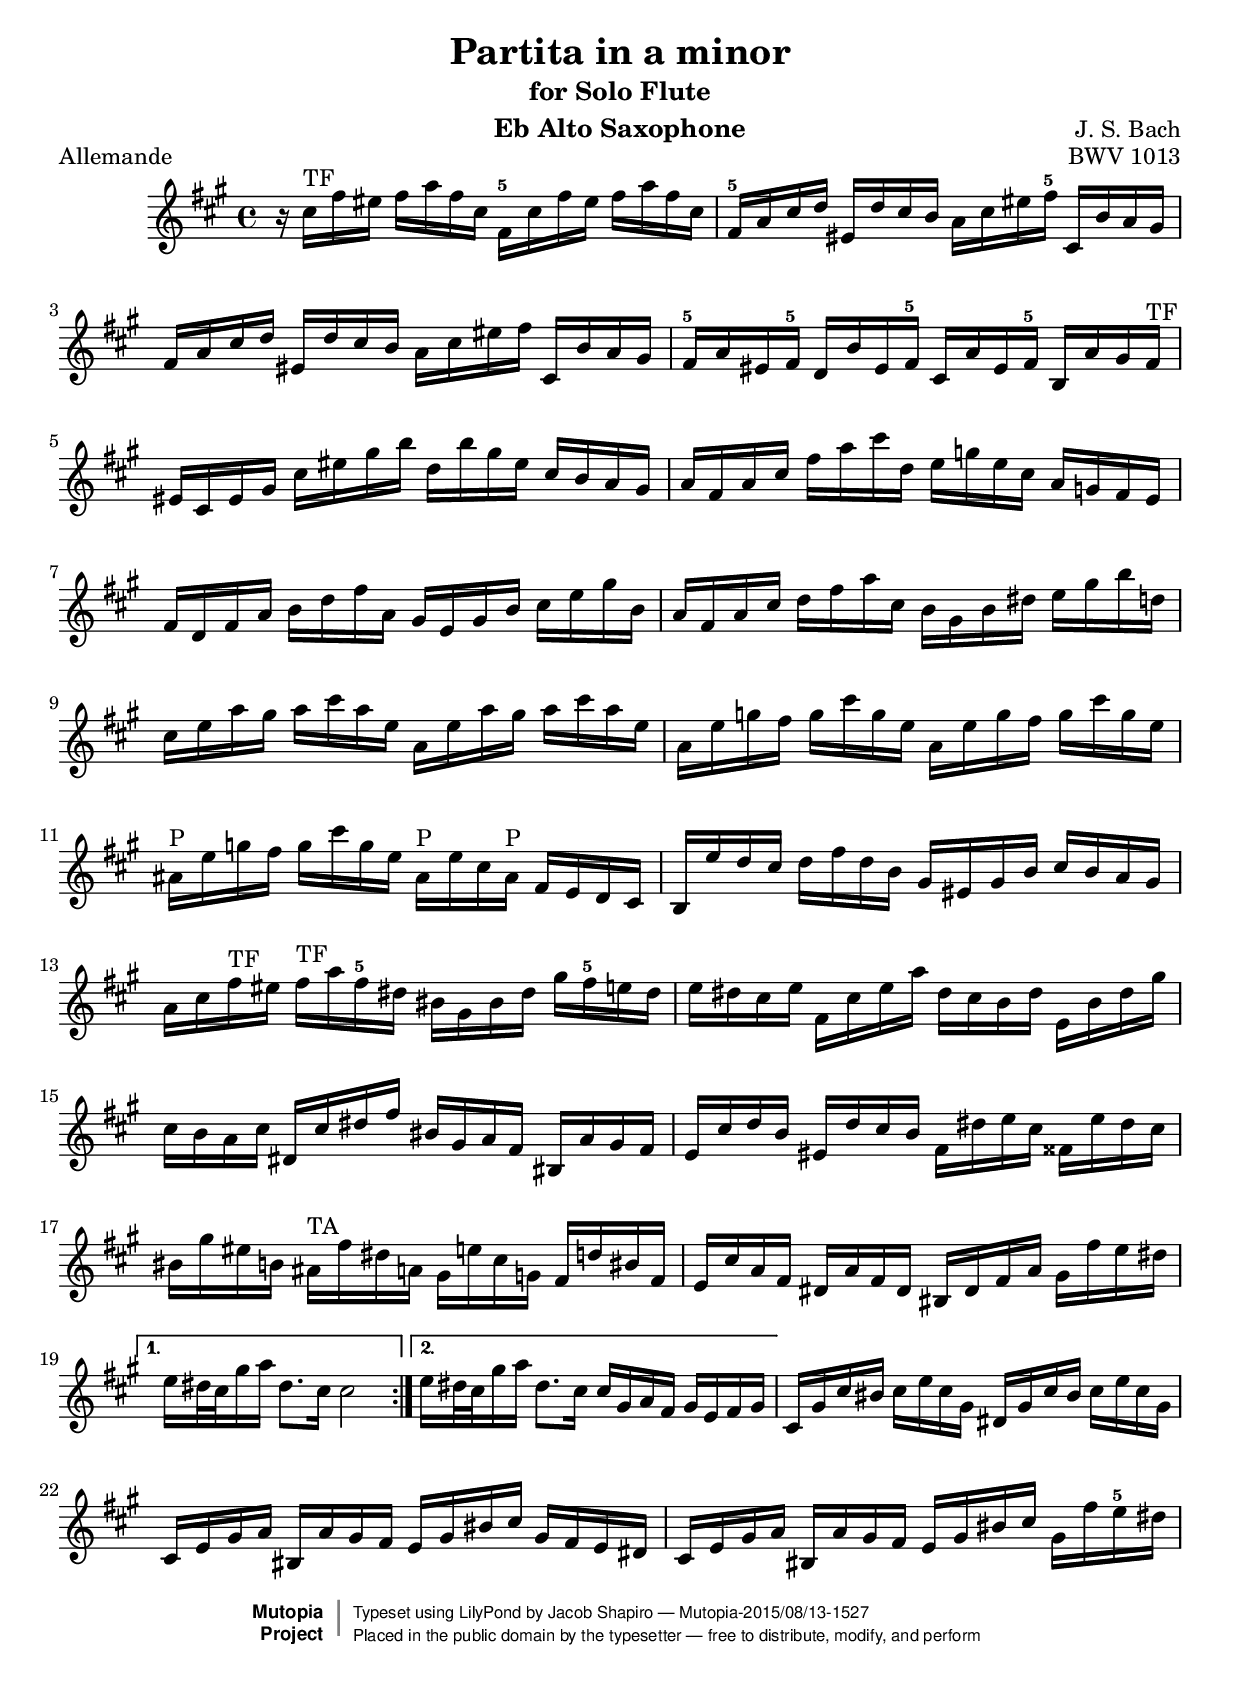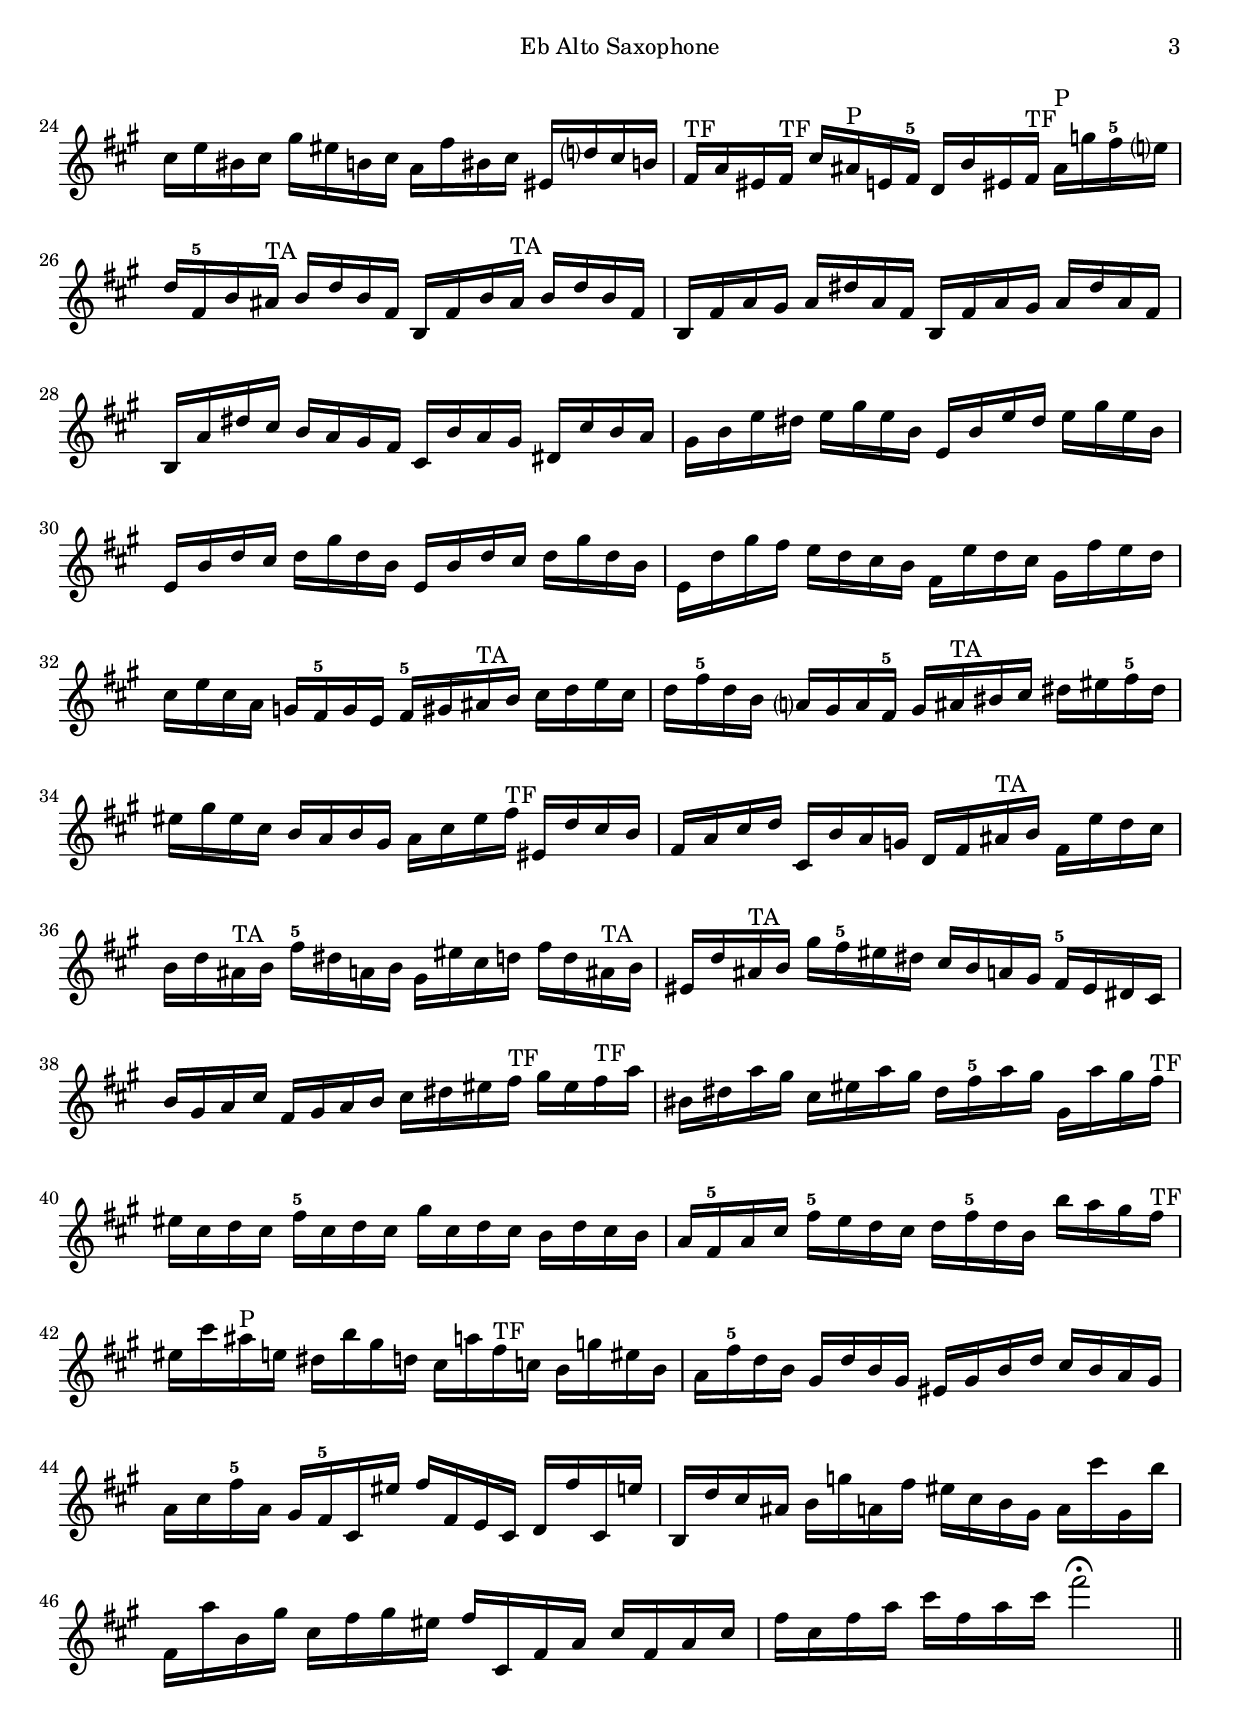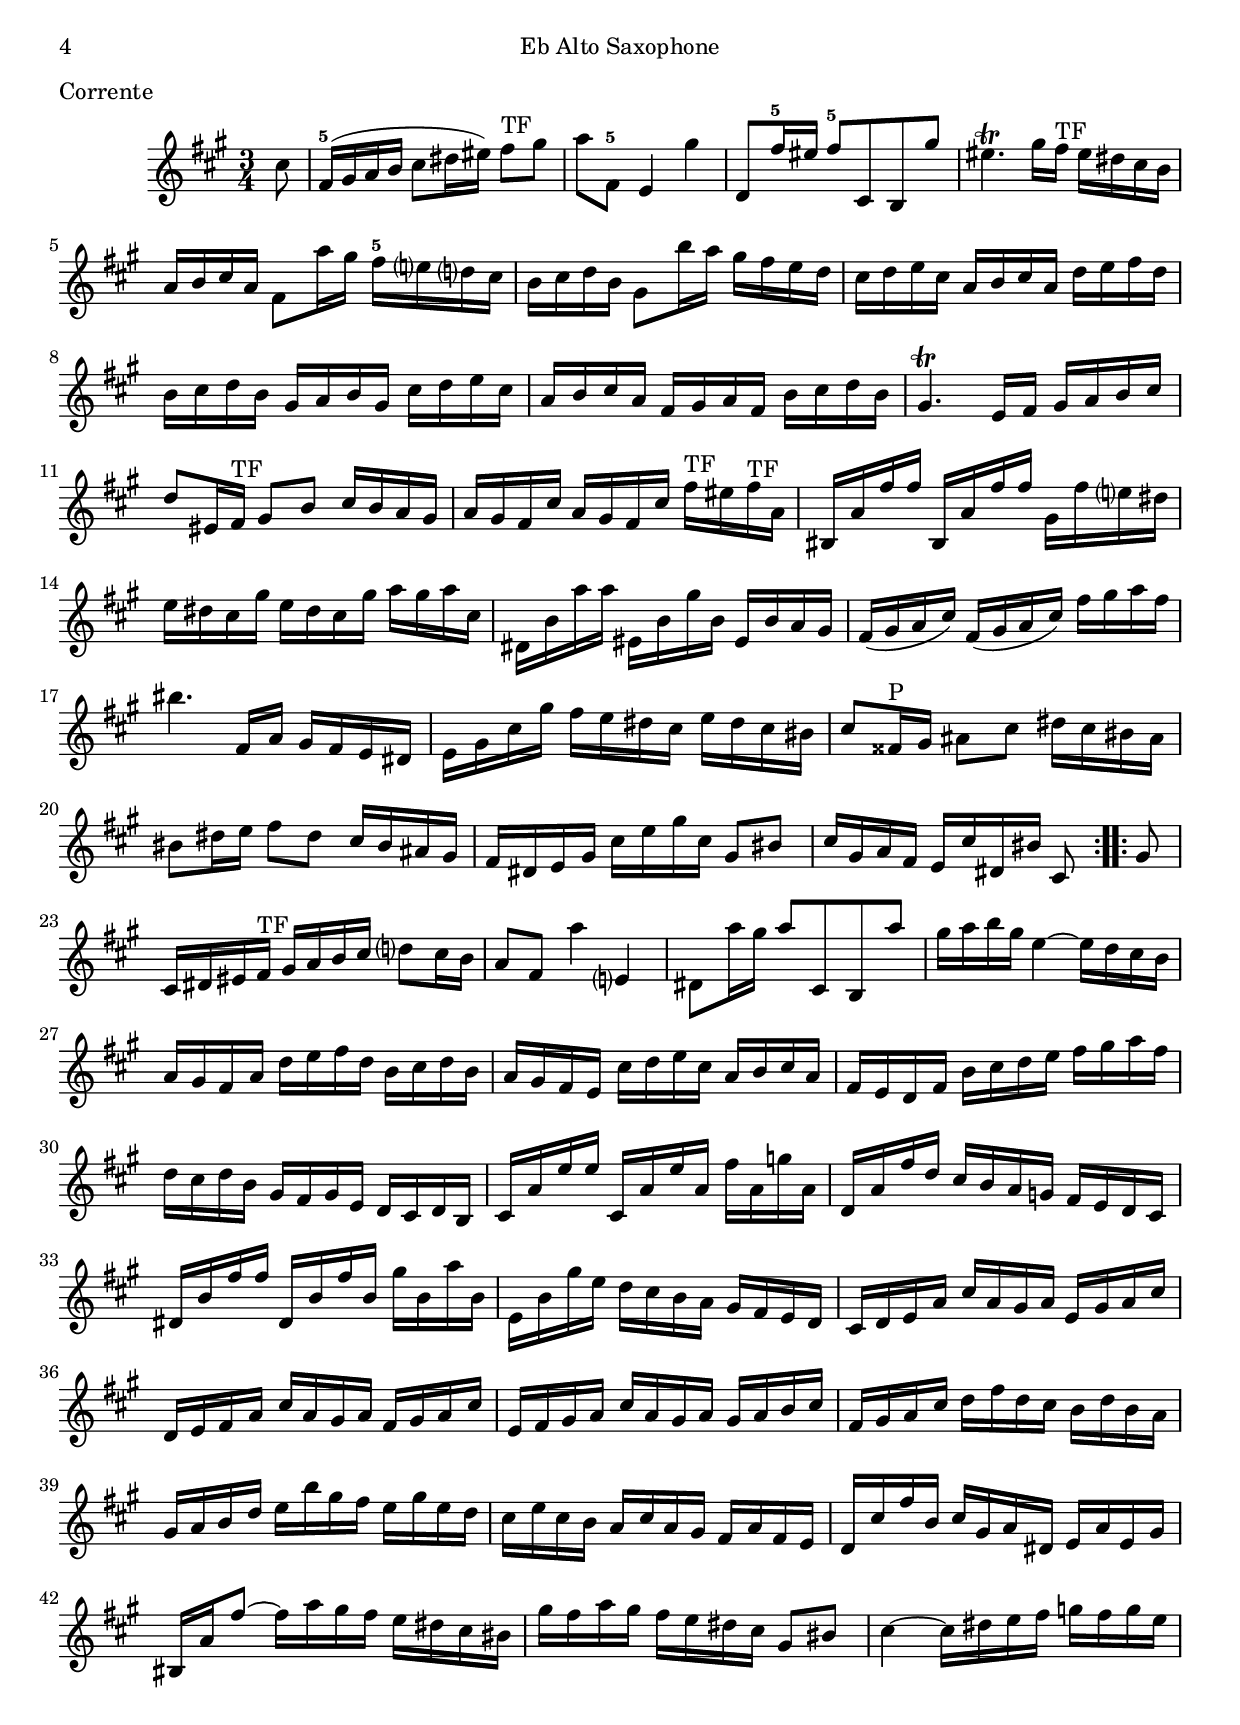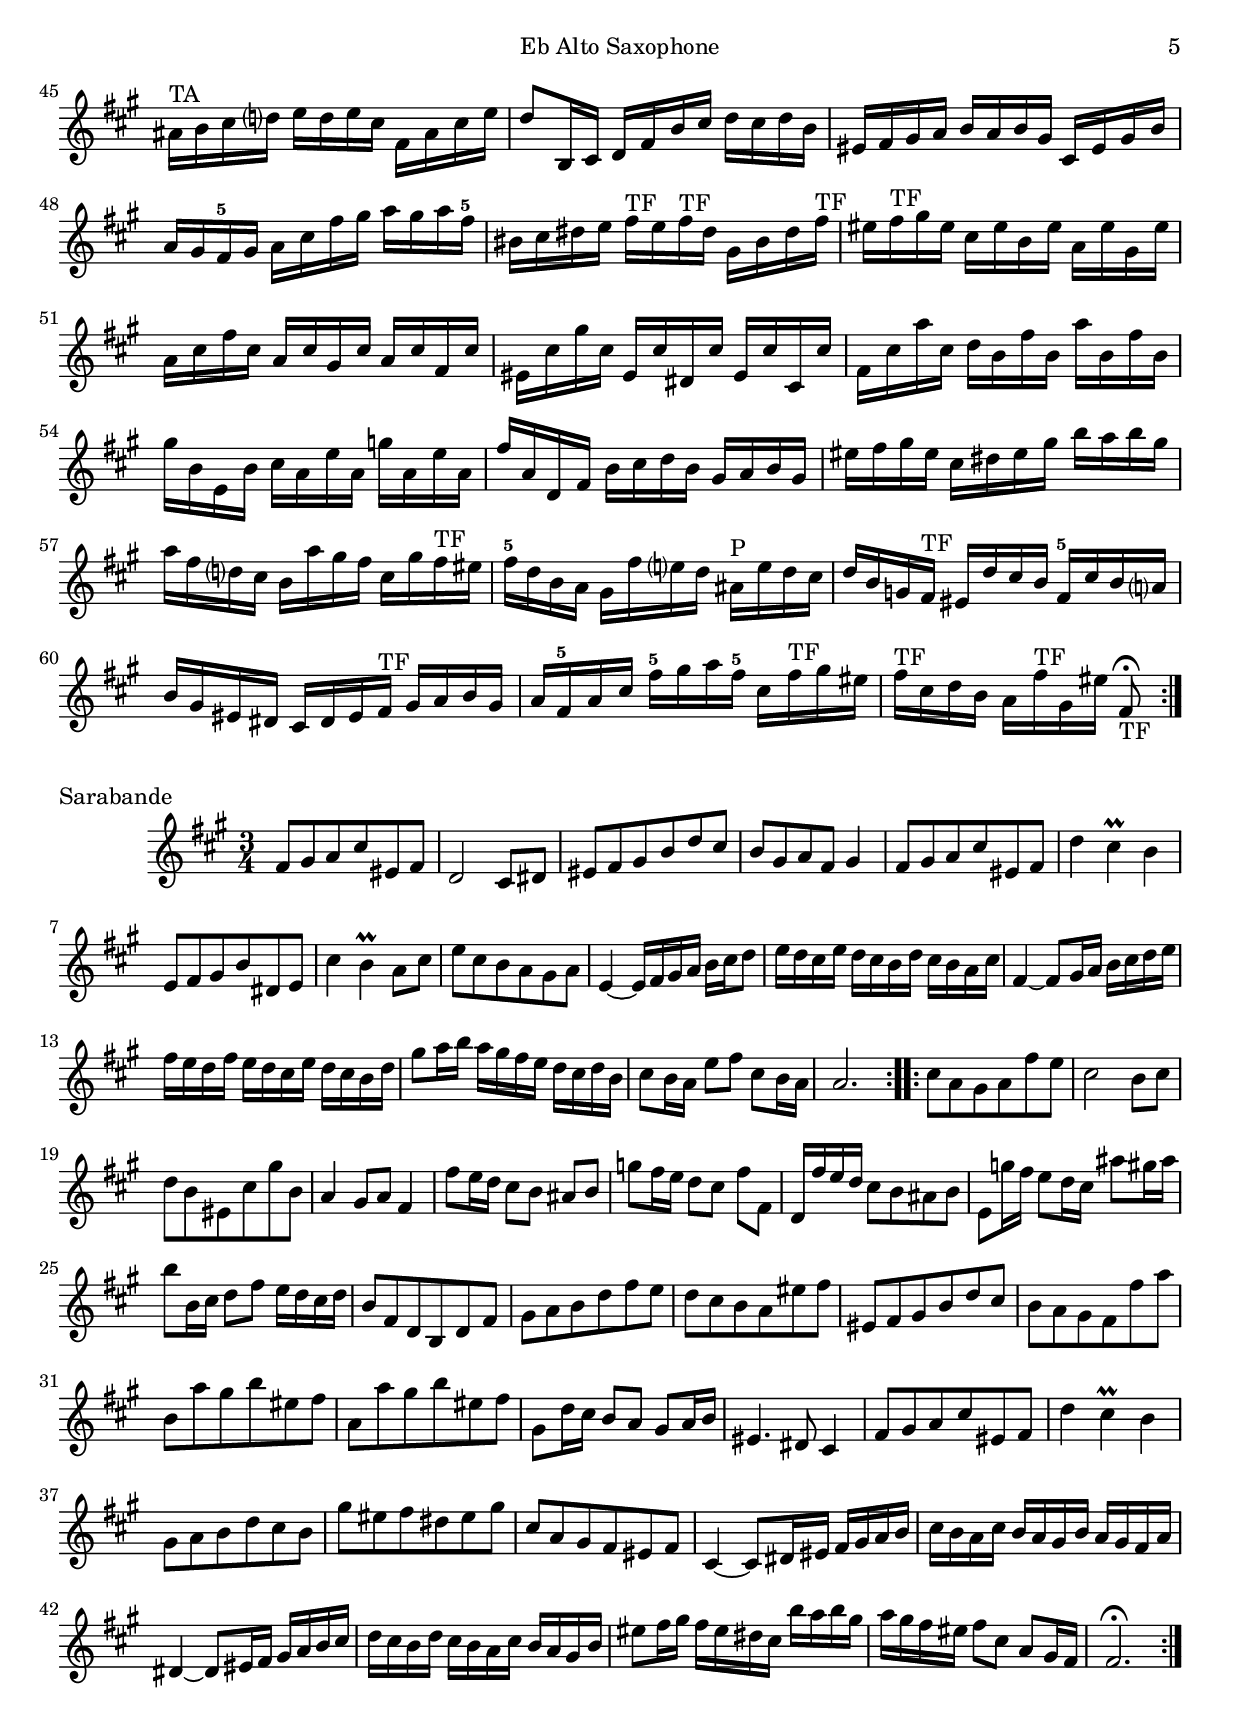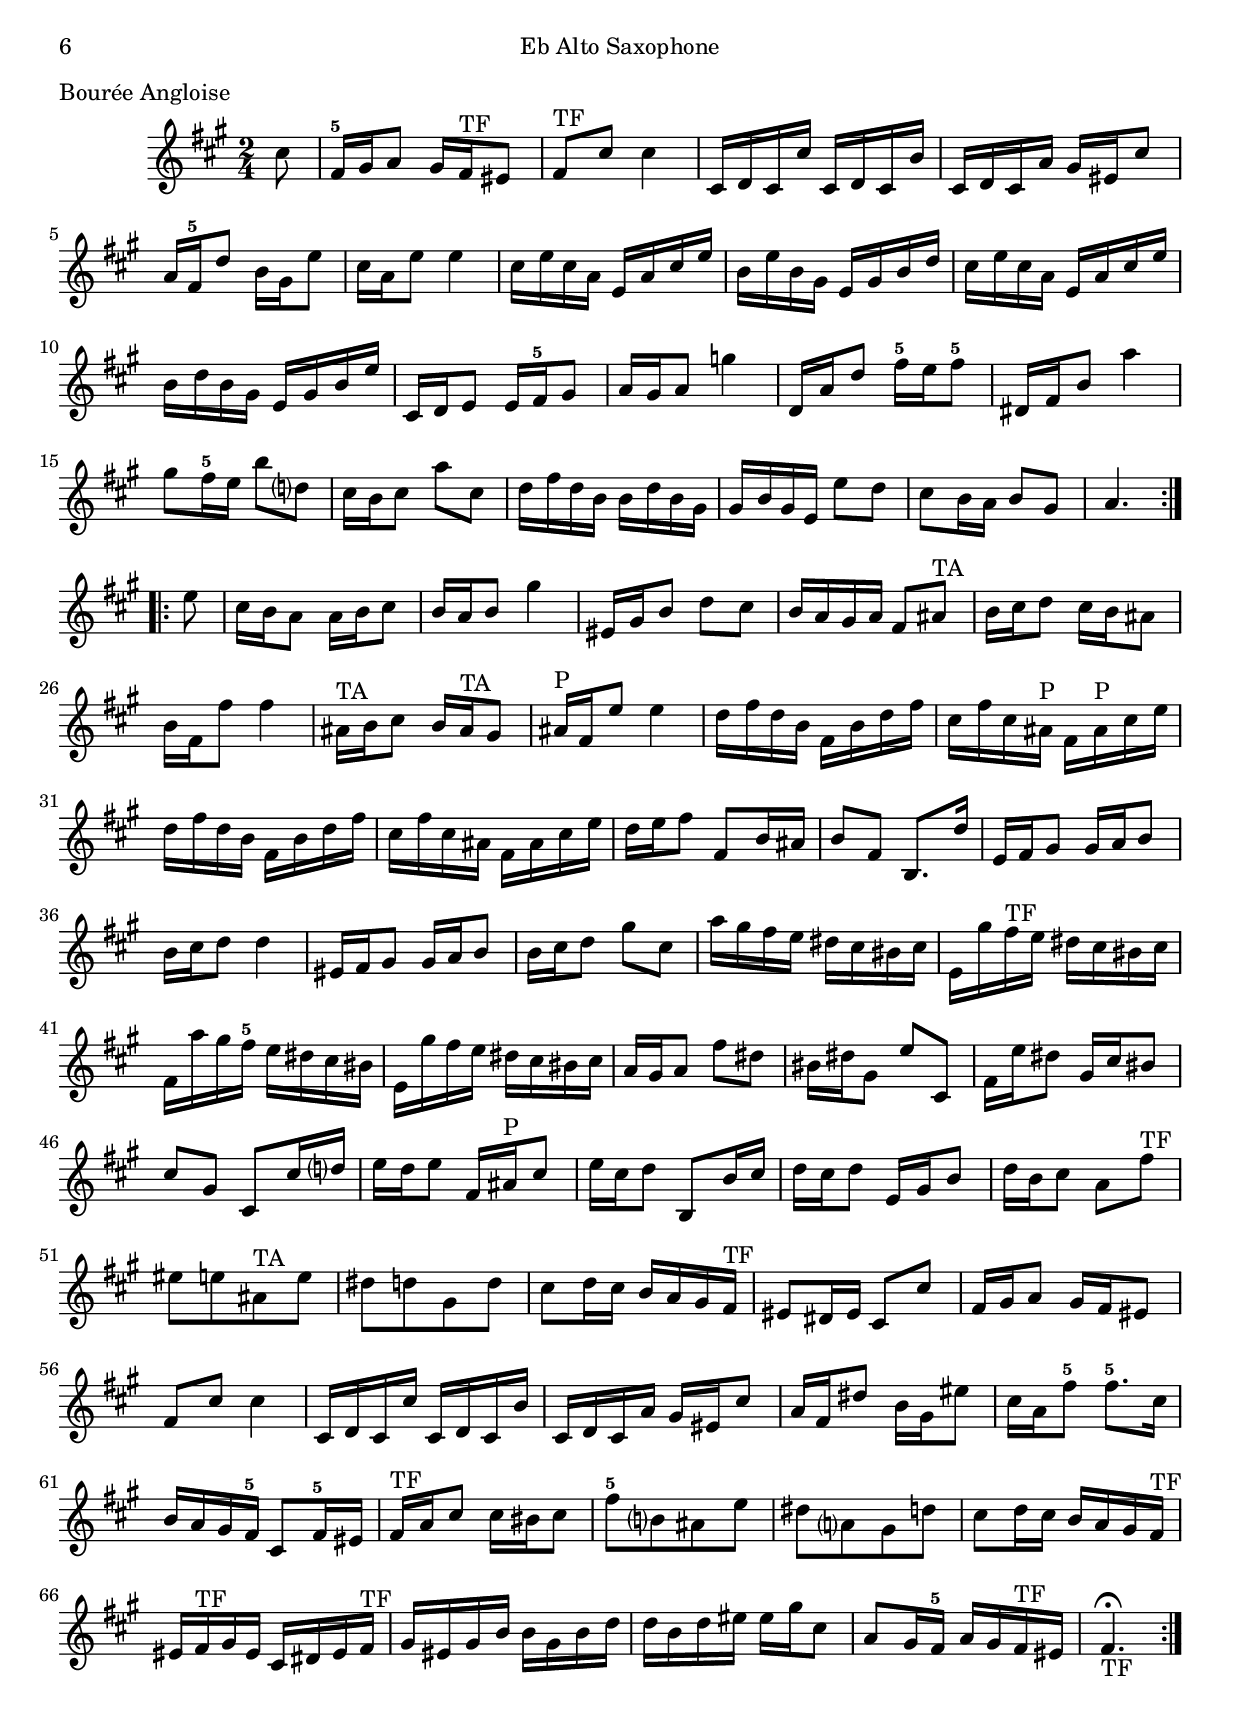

\version "2.18.2" 


\paper{ 
#(define page-breaking ly:page-turn-breaking) 
#(define first-page-number 2)

} 





allemande =  { 

\clef treble 
\key fis \minor 
\time 4/4
\transpose ees c {
    \repeat volta 2 {
    r16 e''16^\markup{\finger"TF"}  a''16 gis''16 a''16 c'''16 a''16 e''16 a'16^\markup{\finger"5"} e''16 a''16 gis''16 a''16 c'''16 a''16 e''16 |
    a'16^\markup{\finger"5"} c''16 e''16 f''16 gis'16 f''16 e''16 d''16 c''16 e''16 gis''16 a''16^\markup{\finger"5"} e'16 d''16 c''16 b'16 |
    a'16 c''16 e''16 f''16 gis'16 f''16 e''16 d''16 c''16 e''16 gis''16 a''16 e'16 d''16 c''16 b'16 |
    a'16^\markup{\finger"5"} c''16 gis'16 a'16^\markup{\finger"5"} f'16 d''16 gis'16 a'16^\markup{\finger"5"} e'16 c''16 gis'16 a'16^\markup{\finger"5"} d'16 c''16 b'16 a'16^\markup{\finger"TF"} |
    gis'16 e'16 gis'16 b'16 e''16 gis''16 b''16 d'''16 f''16 d'''16 b''16 gis''16 e''16 d''16 c''16 b'16 |
    c''16 a'16 c''16 e''16 a''16 c'''16 e'''16 f''16 g''16 bes''16 g''16 e''16 c''16 bes'16 a'16 g'16 |
    a'16 f'16 a'16 c''16 d''16 f''16 a''16 c''16 b'16 g'16 b'16 d''16 e''16 g''16 b''16 d''16 |
    c''16 a'16 c''16 e''16 f''16 a''16 c'''16 e''16 d''16 b'16 d''16 fis''16 g''16 b''16 d'''16 f''16 |
    e''16 g''16 c'''16 b''16 c'''16 e'''16 c'''16 g''16 c''16 g''16 c'''16 b''16 c'''16 e'''16 c'''16 g''16 |
    c''16 g''16 bes''16 a''16 bes''16 e'''16 bes''16 g''16 c''16 g''16 bes''16 a''16 bes''16 e'''16 bes''16 g''16 |
    cis''16^\markup{\finger"P"} g''16 bes''16 a''16 bes''16 e'''16 bes''16 g''16 cis''16^\markup{\finger"P"} g''16 e''16 cis''16^\markup{\finger"P"} a'16 g'16 f'16 e'16 |
    d'16 g''16 f''16 e''16 f''16 a''16 f''16 d''16 b'16 gis'16 b'16 d''16 e''16 d''16 c''16 b'16 |
    c''16 e''16 a''16^\markup{\finger"TF"} gis''16 a''16^\markup{\finger"TF"} c'''16 a''16^\markup{\finger"5"} fis''16 dis''16 b'16 dis''16 fis''16 b''16 a''16^\markup{\finger"5"} g''16 fis''16 |
    g''16 fis''16 e''16 g''16 a'16 e''16 g''16 c'''16 fis''16 e''16 d''16 fis''16 g'16 d''16 fis''16 b''16 |
    e''16 d''16 c''16 e''16 fis'16 e''16 fis''16 a''16 dis''16 b'16 c''16 a'16 dis'16 c''16 b'16 a'16 |
    g'16 e''16 f''16 d''16 gis'16 f''16 e''16 d''16 a'16 fis''16 g''16 e''16 ais'16 g''16 fis''16 e''16 |
    dis''16 b''16 gis''16 d''16 cis''16^\markup{\finger"TA"} a''16 fis''16 c''16 b'16 g''16 e''16 bes'16 a'16 f''16 dis''16 a'16 |
    g'16 e''16 c''16 a'16 fis'16 c''16 a'16 fis'16 dis'16 fis'16 a'16 c''16 b'16 a''16 g''16 fis''16 |
    }
    \alternative {
    	{ g''16 fis''32 e''32 b''16 c'''16 fis''8. e''16 e''2 | }
	{ g''16 fis''32 e''32 b''16 c'''16 fis''8. e''16 e''16 b'16 c''16 a'16 b'16 g'16 a'16 b'16 | }
 }
    e'16 b'16 e''16 dis''16 e''16 g''16 e''16 b'16 fis'16 b'16 e''16 dis''16 e''16 g''16 e''16 b'16 |
    e'16 g'16 b'16 c''16 dis'16 c''16 b'16 a'16 g'16 b'16 dis''16 e''16 b'16 a'16 g'16 fis'16 |
    e'16 g'16 b'16 c''16 dis'16 c''16 b'16 a'16 g'16 b'16 dis''16 e''16 b'16 a''16 g''16^\markup{\finger"5"} fis''16 |
    e''16 g''16 dis''16 e''16 b''16 gis''16 d''16 e''16 c''16 a''16 dis''16 e''16 gis'16 f''?16 e''16 d''16 |
    a'16^\markup{\finger"TF"} c''16 gis'16 a'16^\markup{\finger"TF"} e''16 cis''16^\markup{\finger"P"} g'16 a'16^\markup{\finger"5"} f'16 d''16 gis'16 a'16^\markup{\finger"TF"} cis''16^\markup{\finger"P"} bes''16 a''16^\markup{\finger"5"} g''?16 |
    f''16 a'16^\markup{\finger"5"} d''16 cis''16^\markup{\finger"TA"} d''16 f''16 d''16 a'16 d'16 a'16 d''16 cis''16^\markup{\finger"TA"} d''16 f''16 d''16 a'16 |
    d'16 a'16 c''16 b'16 c''16 fis''16 c''16 a'16 d'16 a'16 c''16 b'16 c''16 fis''16 c''16 a'16 |
    d'16 c''16 fis''16 e''16 d''16 c''16 b'16 a'16 e'16 d''16 c''16 b'16 fis'16 e''16 d''16 c''16 |
    b'16 d''16 g''16 fis''16 g''16 b''16 g''16 d''16 g'16 d''16 g''16 fis''16 g''16 b''16 g''16 d''16 |
    g'16 d''16 f''16 e''16 f''16 b''16 f''16 d''16 g'16 d''16 f''16 e''16 f''16 b''16 f''16 d''16 |
    g'16 f''16 b''16 a''16 g''16 f''16 e''16 d''16 a'16 g''16 f''16 e''16 b'16 a''16 g''16 f''16 |
    e''16 g''16 e''16 c''16 bes'16 a'16^\markup{\finger"5"} bes'16 g'16 a'16^\markup{\finger"5"} b'16 cis''16^\markup{\finger"TA"} d''16 e''16 f''16 g''16 e''16 |
    f''16 a''16^\markup{\finger"5"} f''16 d''16 c''?16 b'16 c''16 a'16^\markup{\finger"5"} b'16 cis''16^\markup{\finger"TA"} dis''16 e''16 fis''16 gis''16 a''16^\markup{\finger"5"} fis''16 |
    gis''16 b''16 gis''16 e''16 d''16 c''16 d''16 b'16 c''16 e''16 gis''16 a''16^\markup{\finger"TF"} gis'16 f''16 e''16 d''16 |
    a'16 c''16 e''16 f''16 e'16 d''16 c''16 bes'16 f'16 a'16 cis''16^\markup{\finger"TA"} d''16 a'16 g''16 f''16 e''16 |
    d''16 f''16 cis''16^\markup{\finger"TA"} d''16 a''16^\markup{\finger"5"} fis''16 c''16 d''16 b'16 gis''16 e''16 f''16 a''16 f''16 cis''16^\markup{\finger"TA"} d''16 |
    gis'16 f''16 cis''16^\markup{\finger"TA"} d''16 b''16 a''16^\markup{\finger"5"} gis''16 fis''16 e''16 d''16 c''16 b'16 a'16^\markup{\finger"5"} gis'16 fis'16 e'16 |
    d''16 b'16 c''16 e''16 a'16 b'16 c''16 d''16 e''16 fis''16 gis''16 a''16^\markup{\finger"TF"} b''16 gis''16 a''16^\markup{\finger"TF"} c'''16 |
    dis''16 fis''16 c'''16 b''16 e''16 gis''16 c'''16 b''16 fis''16 a''16^\markup{\finger"5"} c'''16 b''16 b'16 c'''16 b''16 a''16^\markup{\finger"TF"} |
    gis''16 e''16 f''16 e''16 a''16^\markup{\finger"5"} e''16 f''16 e''16 b''16 e''16 f''16 e''16 d''16 f''16 e''16 d''16 |
    c''16 a'16^\markup{\finger"5"} c''16 e''16 a''16^\markup{\finger"5"} g''16 f''16 e''16 f''16 a''16^\markup{\finger"5"} f''16 d''16 d'''16 c'''16 b''16 a''16^\markup{\finger"TF"} |
    gis''16 e'''16 cis'''16^\markup{\finger"P"} g''16 fis''16 d'''16 b''16 f''16 e''16 c'''16 a''16^\markup{\finger"TF"} ees''16 d''16 bes''16 gis''16 d''16 |
    c''16 a''16^\markup{\finger"5"} f''16 d''16 b'16 f''16 d''16 b'16 gis'16 b'16 d''16 f''16 e''16 d''16 c''16 b'16 |
    c''16 e''16 a''16^\markup{\finger"5"} c''16 b'16 a'16^\markup{\finger"5"} e'16 gis''16 a''16 a'16 g'16 e'16 f'16 a''16 e'16 g''16 |
    d'16 f''16 e''16 cis''16 d''16 bes''16 c''16 a''16 gis''16 e''16 d''16 b'16 c''16 e'''16 b'16 d'''16 |
    a'16 c'''16 d''16 b''16 e''16 a''16 b''16 gis''16 a''16 e'16 a'16 c''16 e''16 a'16 c''16 e''16 |
    a''16 e''16 a''16 c'''16 e'''16 a''16 c'''16 e'''16 a'''2\fermata \bar "||"
    }
}



corrente =  { 

\clef treble 
\key fis \minor 
\time 3/4
\transpose ees c {
    \repeat volta 2 {
    \partial 8
    e''8 |
    a'16^\markup{\finger"5"} ( b'16 c''16 d''16 e''8 fis''16  gis''16) a''8^\markup{\finger"TF"} b''8 |
    c'''8 a'8^\markup{\finger"5"} g'4 b''4 |
    f'8 a''16^\markup{\finger"5"} gis''16 a''8^\markup{\finger"5"} e'8 d'8 b''8 |
    gis''4.\trill b''16 a''16^\markup{\finger"TF"} gis''16 fis''16 e''16 d''16 |
    c''16 d''16 e''16 c''16 a'8 c'''16 b''16 a''16^\markup{\finger"5"} g''?16 f''?16 e''16 |
    d''16 e''16 f''16 d''16 b'8 d'''16 c'''16 b''16 a''16 g''16 f''16 |
    e''16 f''16 g''16 e''16 c''16 d''16 e''16 c''16 f''16 g''16 a''16 f''16 |
    d''16 e''16 f''16 d''16 b'16 c''16 d''16 b'16 e''16 f''16 g''16 e''16 |
    c''16 d''16 e''16 c''16 a'16 b'16 c''16 a'16 d''16 e''16 f''16 d''16 |
    b'4.\trill g'16 a'16 b'16 c''16 d''16 e''16 |
    f''8 gis'16 a'16^\markup{\finger"TF"} b'8 d''8 e''16 d''16 c''16 b'16 |
    c''16 b'16 a'16 e''16 c''16 b'16 a'16 e''16 a''16^\markup{\finger"TF"} gis''16 a''16^\markup{\finger"TF"} c''16 |
    dis'16 c''16 a''16 a''16 dis'16 c''16 a''16 a''16 b'16 a''16 g''?16 fis''16 |
    g''16 fis''16 e''16 b''16 g''16 fis''16 e''16 b''16 c'''16 b''16 c'''16 e''16 |
    fis'16 d''16 c'''16 c'''16 gis'16 d''16 b''16 d''16 gis'16 d''16 c''16 b'16 |
    a'16 ( b'16 c''16  e''16) a'16 ( b'16 c''16  e''16) a''16 b''16 c'''16 a''16 |
    dis'''4. a'16 c''16 b'16 a'16 g'16 fis'16 |
    g'16 b'16 e''16 b''16 a''16 g''16 fis''16 e''16 g''16 fis''16 e''16 dis''16 |
    e''8 ais'16^\markup{\finger"P"} b'16 cis''8 e''8 fis''16 e''16 dis''16 cis''16 |
    dis''8 fis''16 g''16 a''8 fis''8 e''16 dis''16 cis''16 b'16 |
    a'16 fis'16 g'16 b'16 e''16 g''16 b''16 e''16 b'8 dis''8 |
    e''16 b'16 c''16 a'16 g'16 e''16 fis'16 dis''16   e'8
    }
    \repeat volta 2 {
    b'8 |
    e'16 fis'16 gis'16 a'16^\markup{\finger"TF"} b'16 c''16 d''16 e''16 f''?8 e''16 d''16 |
    c''8 a'8 c'''4 g'?4 |
    fis'8 c'''16 b''16 c'''8 e'8 d'8 c'''8 |
    b''16 c'''16 d'''16 b''16 g''4 ~ g''16 f''16 e''16 d''16 |
    c''16 b'16 a'16 c''16 f''16 g''16 a''16 f''16 d''16 e''16 f''16 d''16 |
    c''16 b'16 a'16 g'16 e''16 f''16 g''16 e''16 c''16 d''16 e''16 c''16 |
    a'16 g'16 f'16 a'16 d''16 e''16 f''16 g''16 a''16 b''16 c'''16 a''16 |
    f''16 e''16 f''16 d''16 b'16 a'16 b'16 g'16 f'16 e'16 f'16 d'16 |
    e'16 c''16 g''16 g''16 e'16 c''16 g''16 c''16 a''16 c''16 bes''16 c''16 |
    f'16 c''16 a''16 f''16 e''16 d''16 c''16 bes'16 a'16 g'16 f'16 e'16 |
    fis'16 d''16 a''16 a''16 fis'16 d''16 a''16 d''16 b''16 d''16 c'''16 d''16 |
    g'16 d''16 b''16 g''16 f''16 e''16 d''16 c''16 b'16 a'16 g'16 f'16 |
    e'16 f'16 g'16 c''16 e''16 c''16 b'16 c''16 g'16 b'16 c''16 e''16 |
    f'16 g'16 a'16 c''16 e''16 c''16 b'16 c''16 a'16 b'16 c''16 e''16 |
    g'16 a'16 b'16 c''16 e''16 c''16 b'16 c''16 b'16 c''16 d''16 e''16 |
    a'16 b'16 c''16 e''16 f''16 a''16 f''16 e''16 d''16 f''16 d''16 c''16 |
    b'16 c''16 d''16 f''16 g''16 d'''16 b''16 a''16 g''16 b''16 g''16 f''16 |
    e''16 g''16 e''16 d''16 c''16 e''16 c''16 b'16 a'16 c''16 a'16 g'16 |
    f'16 e''16 a''16 d''16 e''16 b'16 c''16 fis'16 g'16 c''16 g'16 b'16 |
    dis'16 c''16 a''8 ~ a''16 c'''16 b''16 a''16 g''16 fis''16 e''16 dis''16 |
    b''16 a''16 c'''16 b''16 a''16 g''16 fis''16 e''16 b'8 dis''8 |
    e''4 ~ e''16 fis''16 g''16 a''16 bes''16 a''16 bes''16 g''16 |
    cis''16^\markup{\finger"TA"} d''16 e''16 f''?16 g''16 f''16 g''16 e''16 a'16 cis''16 e''16 g''16 |
    f''8 d'16 e'16 f'16 a'16 d''16 e''16 f''16 e''16 f''16 d''16 |
    gis'16 a'16 b'16 c''16 d''16 c''16 d''16 b'16 e'16 gis'16 b'16 d''16 |
    c''16 b'16 a'16^\markup{\finger"5"} b'16 c''16 e''16 a''16 b''16 c'''16 b''16 c'''16 a''16^\markup{\finger"5"} |
    dis''16 e''16 fis''16 g''16 a''16^\markup{\finger"TF"} g''16 a''16^\markup{\finger"TF"} fis''16 b'16 dis''16 fis''16 a''16^\markup{\finger"TF"} |
    gis''16 a''16^\markup{\finger"TF"} b''16 gis''16 e''16 gis''16 d''16 gis''16 c''16 gis''16 b'16 gis''16 |
    c''16 e''16 a''16 e''16 c''16 e''16 b'16 e''16 c''16 e''16 a'16 e''16 |
    gis'16 e''16 b''16 e''16 gis'16 e''16 fis'16 e''16 gis'16 e''16 e'16 e''16 |
    a'16 e''16 c'''16 e''16 f''16 d''16 a''16 d''16 c'''16 d''16 a''16 d''16 |
    b''16 d''16 g'16 d''16 e''16 c''16 g''16 c''16 bes''16 c''16 g''16 c''16 |
    a''16 c''16 f'16 a'16 d''16 e''16 f''16 d''16 b'16 c''16 d''16 b'16 |
    gis''16 a''16 b''16 gis''16 e''16 fis''16 gis''16 b''16 d'''16 c'''16 d'''16 b''16 |
    c'''16 a''16 f''?16 e''16 d''16 c'''16 b''16 a''16 e''16 b''16 a''16^\markup{\finger"TF"} gis''16 |
    a''16^\markup{\finger"5"} f''16 d''16 c''16 b'16 a''16 g''?16 f''16 cis''16^\markup{\finger"P"} g''16 f''16 e''16 |
    f''16 d''16 bes'16 a'16^\markup{\finger"TF"} gis'16 f''16 e''16 d''16 a'16^\markup{\finger"5"} e''16 d''16 c''?16 |
    d''16 b'16 gis'16 fis'16 e'16 fis'16 gis'16 a'16^\markup{\finger"TF"} b'16 c''16 d''16 b'16 |
    c''16 a'16^\markup{\finger"5"} c''16 e''16 a''16^\markup{\finger"5"} b''16 c'''16 a''16^\markup{\finger"5"} e''16 a''16^\markup{\finger"TF"} b''16 gis''16 |
    a''16^\markup{\finger"TF"} e''16 f''16 d''16 c''16 a''16^\markup{\finger"TF"} b'16 gis''16 a'8_\markup{\finger"TF"}\fermata
    }

}

} 


sarabande =  { 

\clef treble 
\key fis \minor 
\time 3/4
\transpose ees c {
   \repeat volta 2 {
    a'8 b'8 c''8 e''8 gis'8 a'8 |
    f'2 e'8 fis'8 |
    gis'8 a'8 b'8 d''8 f''8 e''8 |
    d''8 b'8 c''8 a'8 b'4 |
    a'8 b'8 c''8 e''8 gis'8 a'8 |
    f''4 e''4\prall d''4 |
    g'8 a'8 b'8 d''8 fis'8 g'8 |
    e''4 d''4\prall c''8 e''8 |
    g''8 e''8 d''8 c''8 b'8 c''8 |
    g'4 ~ g'16 a'16 b'16 c''16 d''16 e''16 f''8 |
    g''16 f''16 e''16 g''16 f''16 e''16 d''16 f''16 e''16 d''16 c''16 e''16 |
    a'4 ~ a'8 b'16 c''16 d''16 e''16 f''16 g''16 |
    a''16 g''16 f''16 a''16 g''16 f''16 e''16 g''16 f''16 e''16 d''16 f''16 |
    b''8 c'''16 d'''16 c'''16 b''16 a''16 g''16 f''16 e''16 f''16 d''16 |
    e''8 d''16 c''16   g''8[ a''8]   e''8[ d''16 c''16] |
    c''2. |
    }
    \repeat volta 2 {
    e''8 c''8 b'8 c''8 a''8 g''8 |
    e''2 d''8 e''8 |
    f''8 d''8 gis'8 e''8 b''8 d''8 |
    c''4 b'8 c''8 a'4 |
    a''8 g''16 f''16   e''8[ d''8]   cis''8[ d''8] |
    bes''8 a''16 g''16   f''8[ e''8]   a''8[ a'8] |
    f'16 a''16 g''16 f''16 e''8 d''8 cis''8 d''8 |
    g'8 bes''16 a''16 g''8 f''16 e''16 cis'''8 b''16 cis'''16 |
    d'''8 d''16 e''16 f''8 a''8 g''16 f''16 e''16 f''16 |
    d''8 a'8 f'8 d'8 f'8 a'8 |
    b'8 c''8 d''8 f''8 a''8 g''8 |
    f''8 e''8 d''8 c''8 gis''8 a''8 |
    gis'8 a'8 b'8 d''8 f''8 e''8 |
    d''8 c''8 b'8 a'8 a''8 c'''8 |
    d''8 c'''8 b''8 d'''8 gis''8 a''8 |
    c''8 c'''8 b''8 d'''8 gis''8 a''8 |
    b'8 f''16 e''16 d''8 c''8 b'8 c''16 d''16 |
    gis'4. fis'8 e'4 |
    a'8 b'8 c''8 e''8 gis'8 a'8 |
    f''4 e''4\prall d''4 |
    b'8 c''8 d''8 f''8 e''8 d''8 |
    b''8 gis''8 a''8 fis''8 gis''8 b''8 |
    e''8 c''8 b'8 a'8 gis'8 a'8 |
    e'4 ~ e'8 fis'16 gis'16 a'16 b'16 c''16 d''16 |
    e''16 d''16 c''16 e''16 d''16 c''16 b'16 d''16 c''16 b'16 a'16 c''16 |
    fis'4 ~ fis'8 gis'16 a'16 b'16 c''16 d''16 e''16 |
    f''16 e''16 d''16 f''16 e''16 d''16 c''16 e''16 d''16 c''16 b'16 d''16 |
    gis''8 a''16 b''16 a''16 gis''16 fis''16 e''16 d'''16 c'''16 d'''16 b''16 |
    c'''16 b''16 a''16 gis''16   a''8[ e''8]   c''8[ b'16 a'16] |
    a'2.\fermata |
    }

}

} 


bouree =  { 

\clef treble 
\key fis \minor 
\time 2/4
\transpose ees c {
     \repeat volta 2 {
    \partial 8
    e''8 |
    a'16^\markup{\finger"5"} b'16 c''8 b'16 a'16^\markup{\finger"TF"} gis'8 |
    a'8^\markup{\finger"TF"} e''8 e''4 |
    e'16 f'16 e'16 e''16 e'16 f'16 e'16 d''16 |
    e'16 f'16 e'16 c''16 b'16 gis'16 e''8 |
    c''16 a'16^\markup{\finger"5"} f''8 d''16 b'16 g''8 |
    e''16 c''16 g''8 g''4 |
    e''16 g''16 e''16 c''16 g'16 c''16 e''16 g''16 |
    d''16 g''16 d''16 b'16 g'16 b'16 d''16 f''16 |
    e''16 g''16 e''16 c''16 g'16 c''16 e''16 g''16 |
    d''16 f''16 d''16 b'16 g'16 b'16 d''16 g''16 |
    e'16 f'16 g'8 g'16 a'16^\markup{\finger"5"} b'8 |
    c''16 b'16 c''8 bes''4 |
    f'16 c''16 f''8 a''16^\markup{\finger"5"} g''16 a''8^\markup{\finger"5"} |
    fis'16 a'16 d''8 c'''4 |
    b''8 a''16^\markup{\finger"5"} g''16 d'''8 f''?8 |
    e''16 d''16 e''8 c'''8 e''8 |
    f''16 a''16 f''16 d''16 d''16 f''16 d''16 b'16 |
    b'16 d''16 b'16 g'16 g''8 f''8 |
    e''8 d''16 c''16 d''8 b'8 |
    c''4.
    }
    \repeat volta 2 {
    g''8 |
    e''16 d''16 c''8 c''16 d''16 e''8 |
    d''16 c''16 d''8 b''4 |
    gis'16 b'16 d''8 f''8 e''8 |
    d''16 c''16 b'16 c''16 a'8 cis''8^\markup{\finger"TA"} |
    d''16 e''16 f''8 e''16 d''16 cis''8 |
    d''16 a'16 a''8 a''4 |
    cis''16^\markup{\finger"TA"} d''16 e''8 d''16 cis''16^\markup{\finger"TA"} b'8 |
    cis''16^\markup{\finger"P"} a'16 g''8 g''4 |
    f''16 a''16 f''16 d''16 a'16 d''16 f''16 a''16 |
    e''16 a''16 e''16 cis''16^\markup{\finger"P"} a'16 cis''16^\markup{\finger"P"} e''16 g''16 |
    f''16 a''16 f''16 d''16 a'16 d''16 f''16 a''16 |
    e''16 a''16 e''16 cis''16 a'16 cis''16 e''16 g''16 |
    f''16 g''16 a''8 a'8 d''16 cis''16 |
    d''8 a'8 d'8. f''16 |
    g'16 a'16 b'8 b'16 c''16 d''8 |
    d''16 e''16 f''8 f''4 |
    gis'16 a'16 b'8 b'16 c''16 d''8 |
    d''16 e''16 f''8 b''8 e''8 |
    c'''16 b''16 a''16 g''16 fis''16 e''16 dis''16 e''16 |
    g'16 b''16 a''16^\markup{\finger"TF"} g''16 fis''16 e''16 dis''16 e''16 |
    a'16 c'''16 b''16 a''16^\markup{\finger"5"} g''16 fis''16 e''16 dis''16 |
    g'16 b''16 a''16 g''16 fis''16 e''16 dis''16 e''16 |
    c''16 b'16 c''8 a''8 fis''8 |
    dis''16 fis''16 b'8 g''8 e'8 |
    a'16 g''16 fis''8 b'16 e''16 dis''8 |
    e''8 b'8 e'8 e''16 f''?16 |
    g''16 f''16 g''8 a'16 cis''16^\markup{\finger"P"} e''8 |
    g''16 e''16 f''8 d'8 d''16 e''16 |
    f''16 e''16 f''8 g'16 b'16 d''8 |
    f''16 d''16 e''8 c''8 a''8^\markup{\finger"TF"} |
      gis''8[ g''8 cis''8^\markup{\finger"TA"} g''8] |
      fis''8[ f''8 b'8 f''8] |
    e''8 f''16 e''16 d''16 c''16 b'16 a'16^\markup{\finger"TF"} |
    gis'8 fis'16 gis'16 e'8 e''8 |
    a'16 b'16 c''8 b'16 a'16 gis'8 |
    a'8 e''8 e''4 |
    e'16 f'16 e'16 e''16 e'16 f'16 e'16 d''16 |
    e'16 f'16 e'16 c''16 b'16 gis'16 e''8 |
    c''16 a'16 fis''8 d''16 b'16 gis''8 |
    e''16 c''16 a''8^\markup{\finger"5"} a''8.^\markup{\finger"5"} e''16 |
    d''16 c''16 b'16 a'16^\markup{\finger"5"} e'8 a'16^\markup{\finger"5"} gis'16 |
    a'16^\markup{\finger"TF"} c''16 e''8 e''16 dis''16 e''8 |
      a''8^\markup{\finger"5"}[ d''?8 cis''8 g''8] |
      fis''8[ c''?8 b'8 f''8] |
    e''8 f''16 e''16 d''16 c''16 b'16 a'16^\markup{\finger"TF"} |
    gis'16 a'16^\markup{\finger"TF"} b'16 gis'16 e'16 fis'16 gis'16 a'16^\markup{\finger"TF"} |
    b'16 gis'16 b'16 d''16 d''16 b'16 d''16 f''16 |
    f''16 d''16 f''16 gis''16 gis''16 b''16 e''8 |
    c''8 b'16 a'16^\markup{\finger"5"} c''16 b'16 a'16^\markup{\finger"TF"} gis'16 |
    a'4._\markup{\finger"TF"}\fermata
    }

}

} 


\book{

  \header {

  title = "Partita in a minor"
  subtitle = "for Solo Flute"
  composer = "J. S. Bach"
  editor = "J. Shapiro"
%  arranger = "arr: J. Shapiro"
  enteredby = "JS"
  instrument = "Eb Alto Saxophone"

%  opus = "BWV 1013"

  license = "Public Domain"
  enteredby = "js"
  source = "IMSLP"


  % Mutopia stuff
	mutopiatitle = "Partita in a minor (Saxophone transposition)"
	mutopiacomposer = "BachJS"
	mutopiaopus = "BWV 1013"
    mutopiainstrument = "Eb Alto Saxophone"
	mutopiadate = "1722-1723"
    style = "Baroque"
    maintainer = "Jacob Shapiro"
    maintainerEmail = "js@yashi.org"
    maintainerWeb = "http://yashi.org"
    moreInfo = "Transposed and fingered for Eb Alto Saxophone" 
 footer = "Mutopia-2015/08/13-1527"
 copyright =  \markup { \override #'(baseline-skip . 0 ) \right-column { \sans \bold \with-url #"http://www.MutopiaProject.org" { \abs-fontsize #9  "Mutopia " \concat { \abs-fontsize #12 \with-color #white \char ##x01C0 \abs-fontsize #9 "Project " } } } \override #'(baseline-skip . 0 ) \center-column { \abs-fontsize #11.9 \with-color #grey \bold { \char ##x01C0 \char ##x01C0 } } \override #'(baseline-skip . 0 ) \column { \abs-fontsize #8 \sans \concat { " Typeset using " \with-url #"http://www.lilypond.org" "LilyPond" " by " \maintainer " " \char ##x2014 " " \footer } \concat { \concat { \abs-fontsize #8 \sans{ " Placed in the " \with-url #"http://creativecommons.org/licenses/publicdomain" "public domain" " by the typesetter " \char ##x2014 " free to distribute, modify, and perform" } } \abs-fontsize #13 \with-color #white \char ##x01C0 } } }
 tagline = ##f
  }
  
  \paper {
    top-margin = 8\mm
    top-markup-spacing.basic-distance = #6
    markup-system-spacing.basic-distance = #5
    top-system-spacing.basic-distance = #12
    last-bottom-spacing.padding = #2
  }

\score { 
	\new Staff 

    \allemande
\midi {}
\layout {}

\header { piece = "Allemande"
opus = "BWV 1013" }
	} 





\score { 
	\new Staff 

    \corrente
\midi {}
\layout {}

\header { piece = "Corrente"
}
	} 





\score { 
	\new Staff

    \sarabande

\midi {}
\layout {}
\header { piece = "Sarabande" 
}
	} 
\score { 
	\new Staff 

    \bouree
\midi {}
\layout {}

\header { piece = "Bourée Angloise"
}
	} 


}


